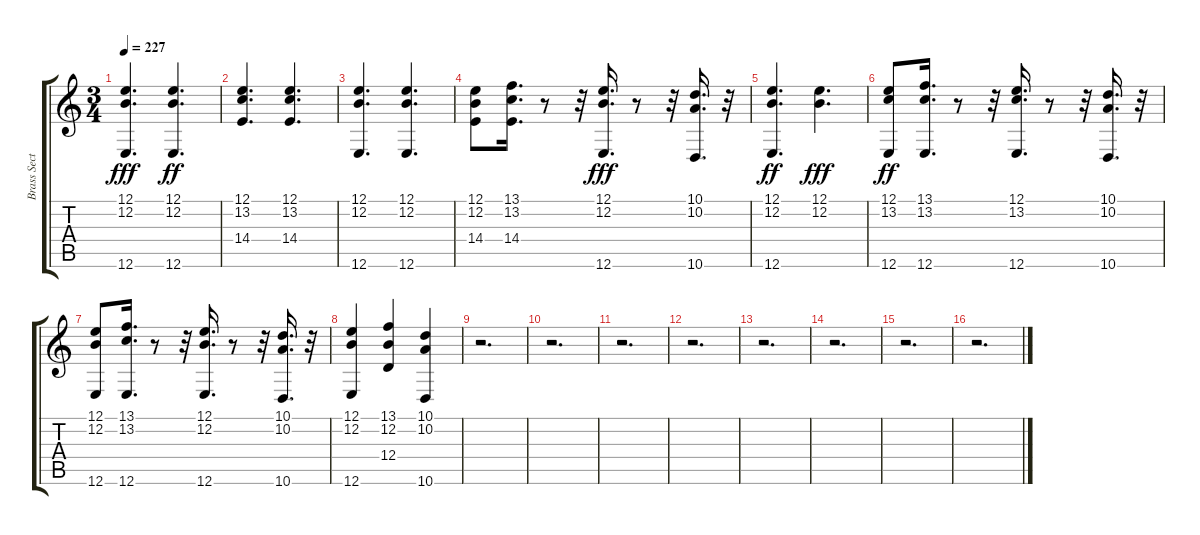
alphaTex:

\track ("Brass Section" "Brass Sect") {instrument brasssection}
\staff {score tabs}
\tuning (E4 B3 G3 D3 A2 E2) {hide}
\ts (3 4)
\tempo 227
\clef g2
\ks c
(12.1 12.2 12.6).4{d dy fff} (12.1 12.2 12.6).4{d dy ff} |
(12.1 13.2 14.4).4{d} (12.1 13.2 14.4).4{d} |
(12.1 12.2 12.6).4{d} (12.1 12.2 12.6).4{d} |
(12.1 12.2 14.4).8 (13.1 13.2 14.4).16{d} r.8 r.32 (12.1 12.2 12.6).16{d dy fff} r.8 r.32 (10.1 10.2 10.6).16{d} r.32 |
(12.1 12.2 12.6).4{d dy ff} (12.1 12.2).4{d dy fff} |
(12.1 13.2 12.6).8{dy ff} (13.1 13.2 12.6).16{d} r.8 r.32 (12.1 13.2 12.6).16{d} r.8 r.32 (10.1 10.2 10.6).16{d} r.32 |
(12.1 12.2 12.6).8 (13.1 13.2 12.6).16{d} r.8 r.32 (12.1 12.2 12.6).16{d} r.8 r.32 (10.1 10.2 10.6).16{d} r.32 |
(12.1 12.2 12.6).4 (13.1 12.2 12.4).4 (10.1 10.2 10.6).4 |
r.2{d} |
r.2{d} |
r.2{d} |
r.2{d} |
r.2{d} |
r.2{d} |
r.2{d} |
r.2{d}
